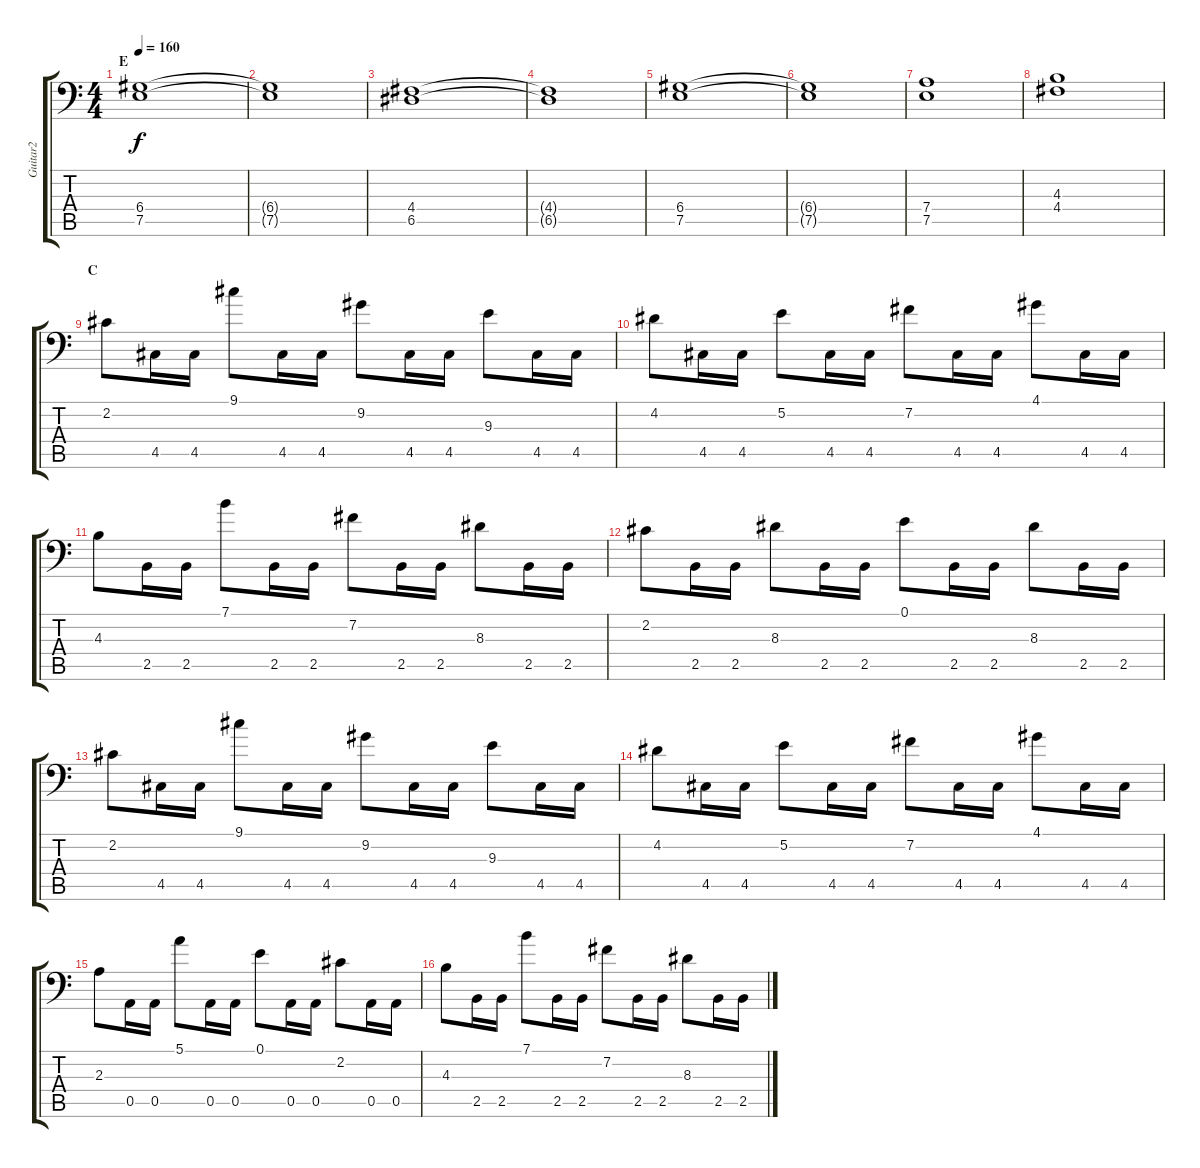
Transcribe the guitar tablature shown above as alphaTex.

\track ("Guitar2" "Guitar2") {instrument distortionguitar}
\staff {score tabs}
\tuning (E3 B2 G2 D2 A1 E1) {hide}
\ts (4 4)
\section ("" "E")
\tempo 160
\clef f4
\ks c
(6.4 7.5).1{dy f} |
(6.4{t} 7.5{t}).1 |
(4.4 6.5).1 |
(4.4{t} 6.5{t}).1 |
(6.4 7.5).1 |
(6.4{t} 7.5{t}).1 |
(7.4 7.5).1 |
(4.3 4.4).1 |
\section ("" "C")
2.2.8 4.5.16 4.5.16 9.1.8 4.5.16 4.5.16 9.2.8 4.5.16 4.5.16 9.3.8 4.5.16 4.5.16 |
4.2.8 4.5.16 4.5.16 5.2.8 4.5.16 4.5.16 7.2.8 4.5.16 4.5.16 4.1.8 4.5.16 4.5.16 |
4.3.8 2.5.16 2.5.16 7.1.8 2.5.16 2.5.16 7.2.8 2.5.16 2.5.16 8.3.8 2.5.16 2.5.16 |
2.2.8 2.5.16 2.5.16 8.3.8 2.5.16 2.5.16 0.1.8 2.5.16 2.5.16 8.3.8 2.5.16 2.5.16 |
2.2.8 4.5.16 4.5.16 9.1.8 4.5.16 4.5.16 9.2.8 4.5.16 4.5.16 9.3.8 4.5.16 4.5.16 |
4.2.8 4.5.16 4.5.16 5.2.8 4.5.16 4.5.16 7.2.8 4.5.16 4.5.16 4.1.8 4.5.16 4.5.16 |
2.3.8 0.5.16 0.5.16 5.1.8 0.5.16 0.5.16 0.1.8 0.5.16 0.5.16 2.2.8 0.5.16 0.5.16 |
4.3.8 2.5.16 2.5.16 7.1.8 2.5.16 2.5.16 7.2.8 2.5.16 2.5.16 8.3.8 2.5.16 2.5.16
